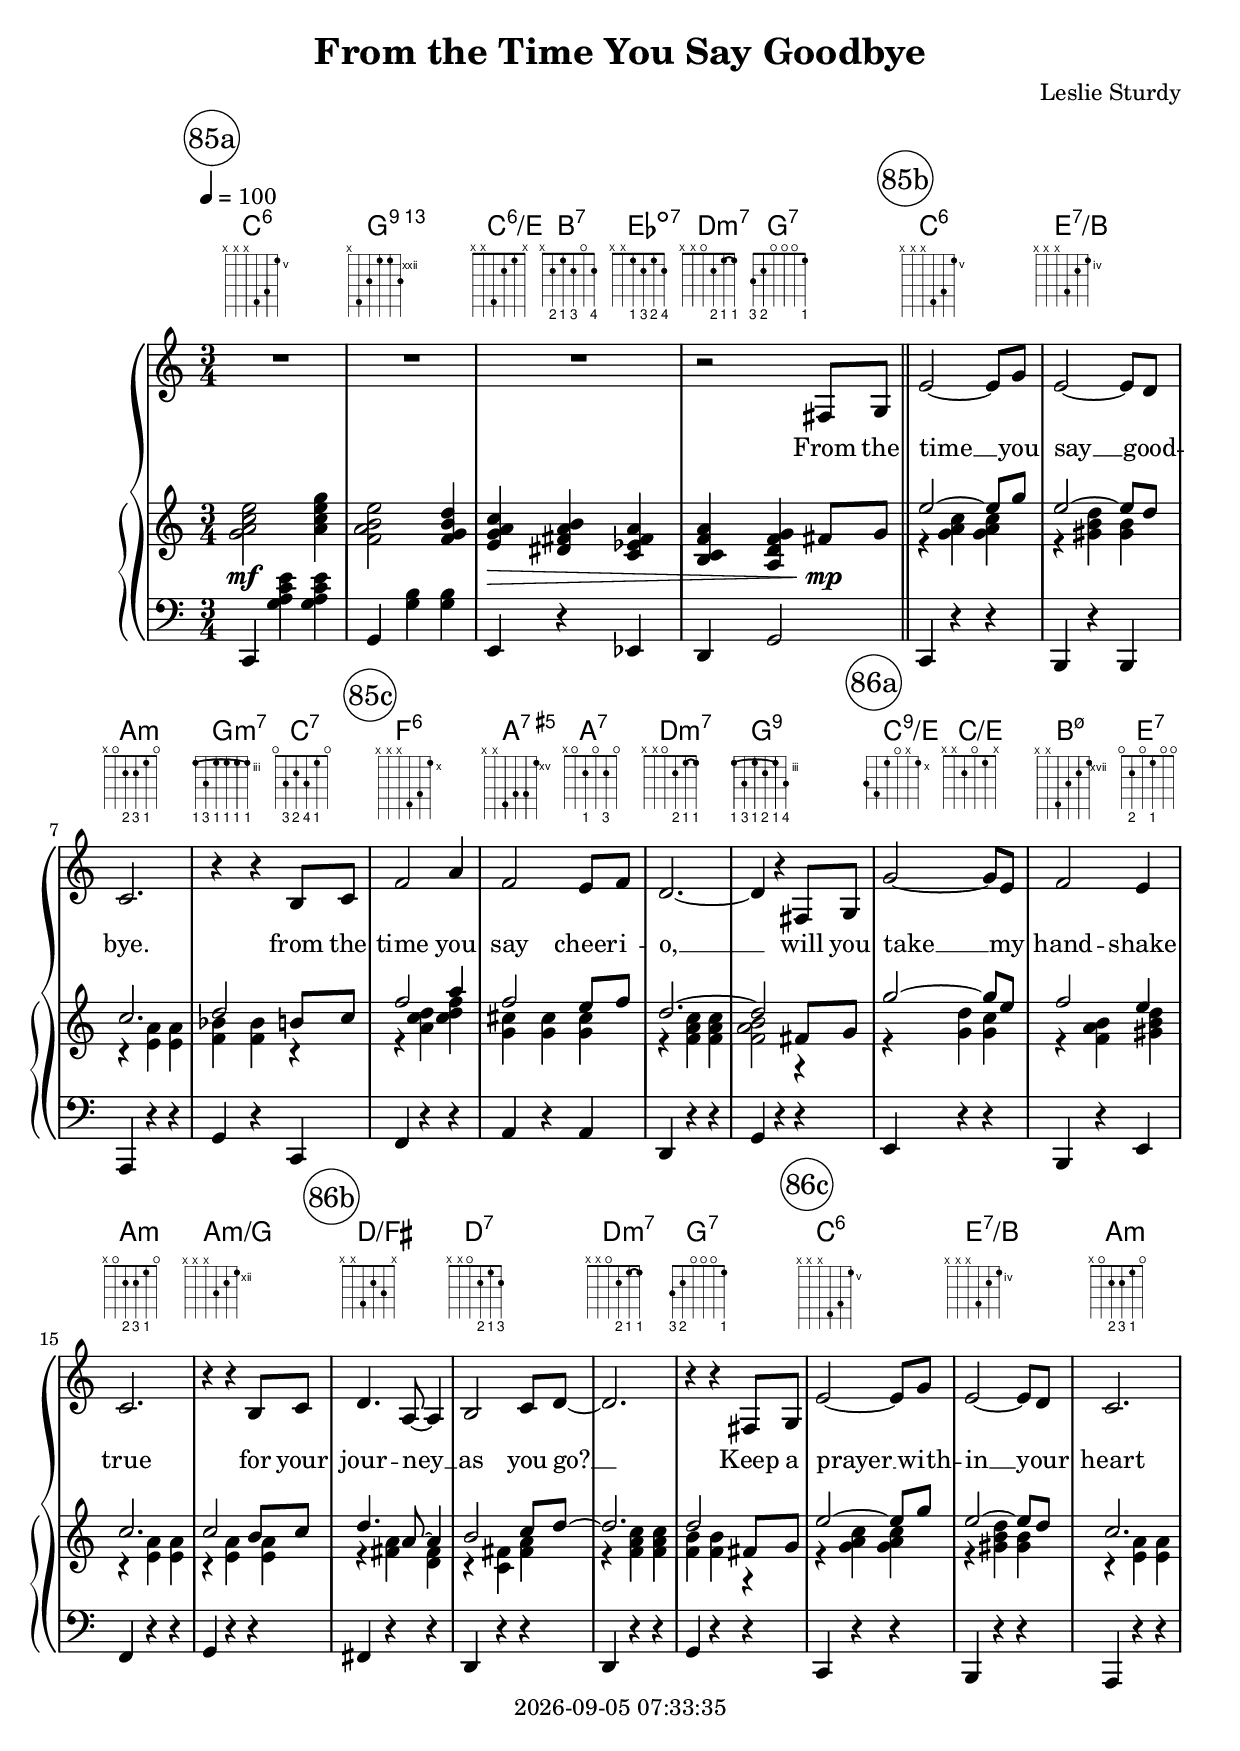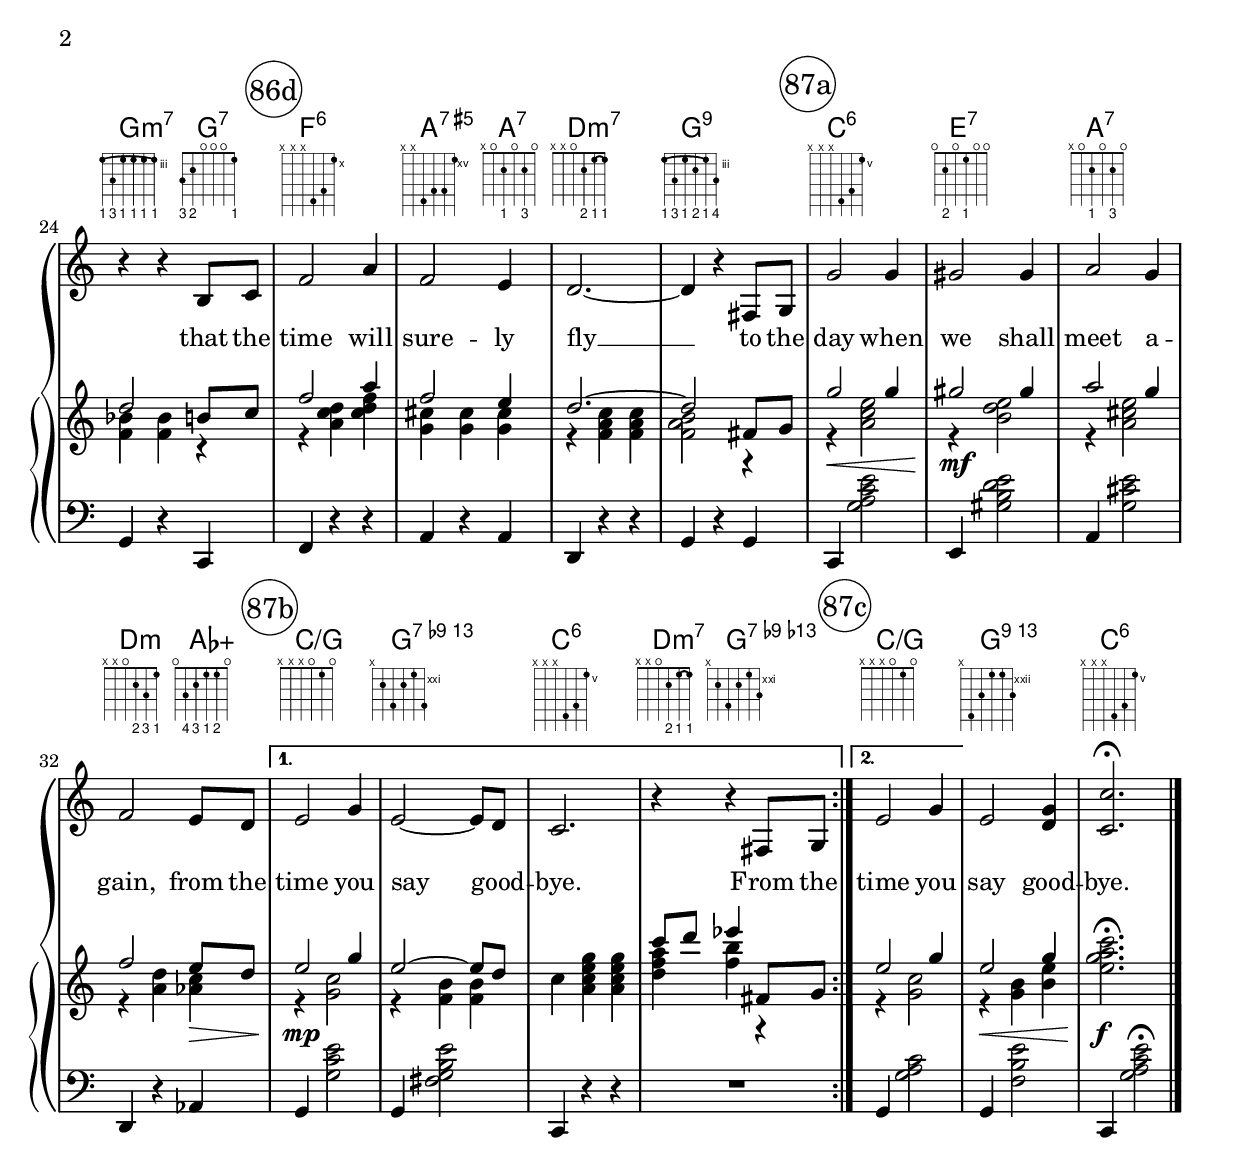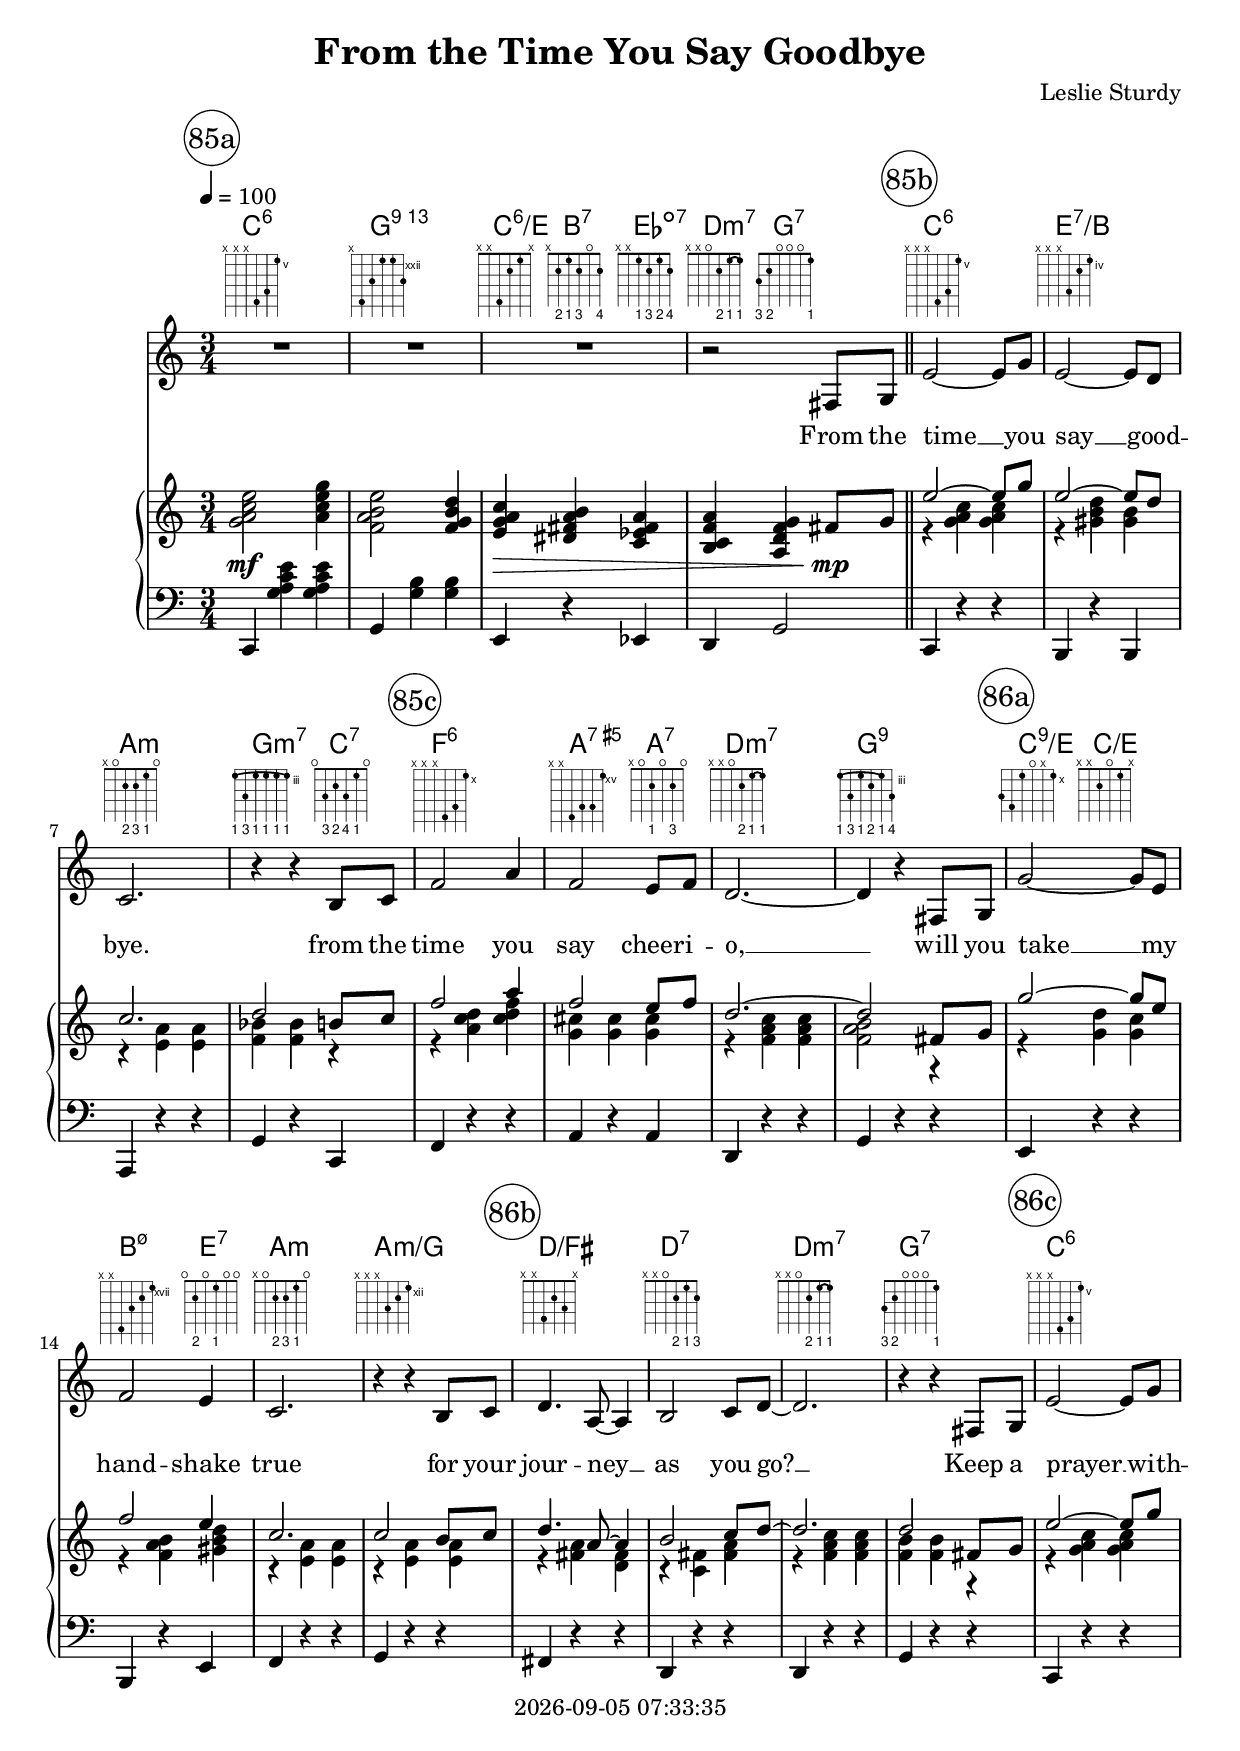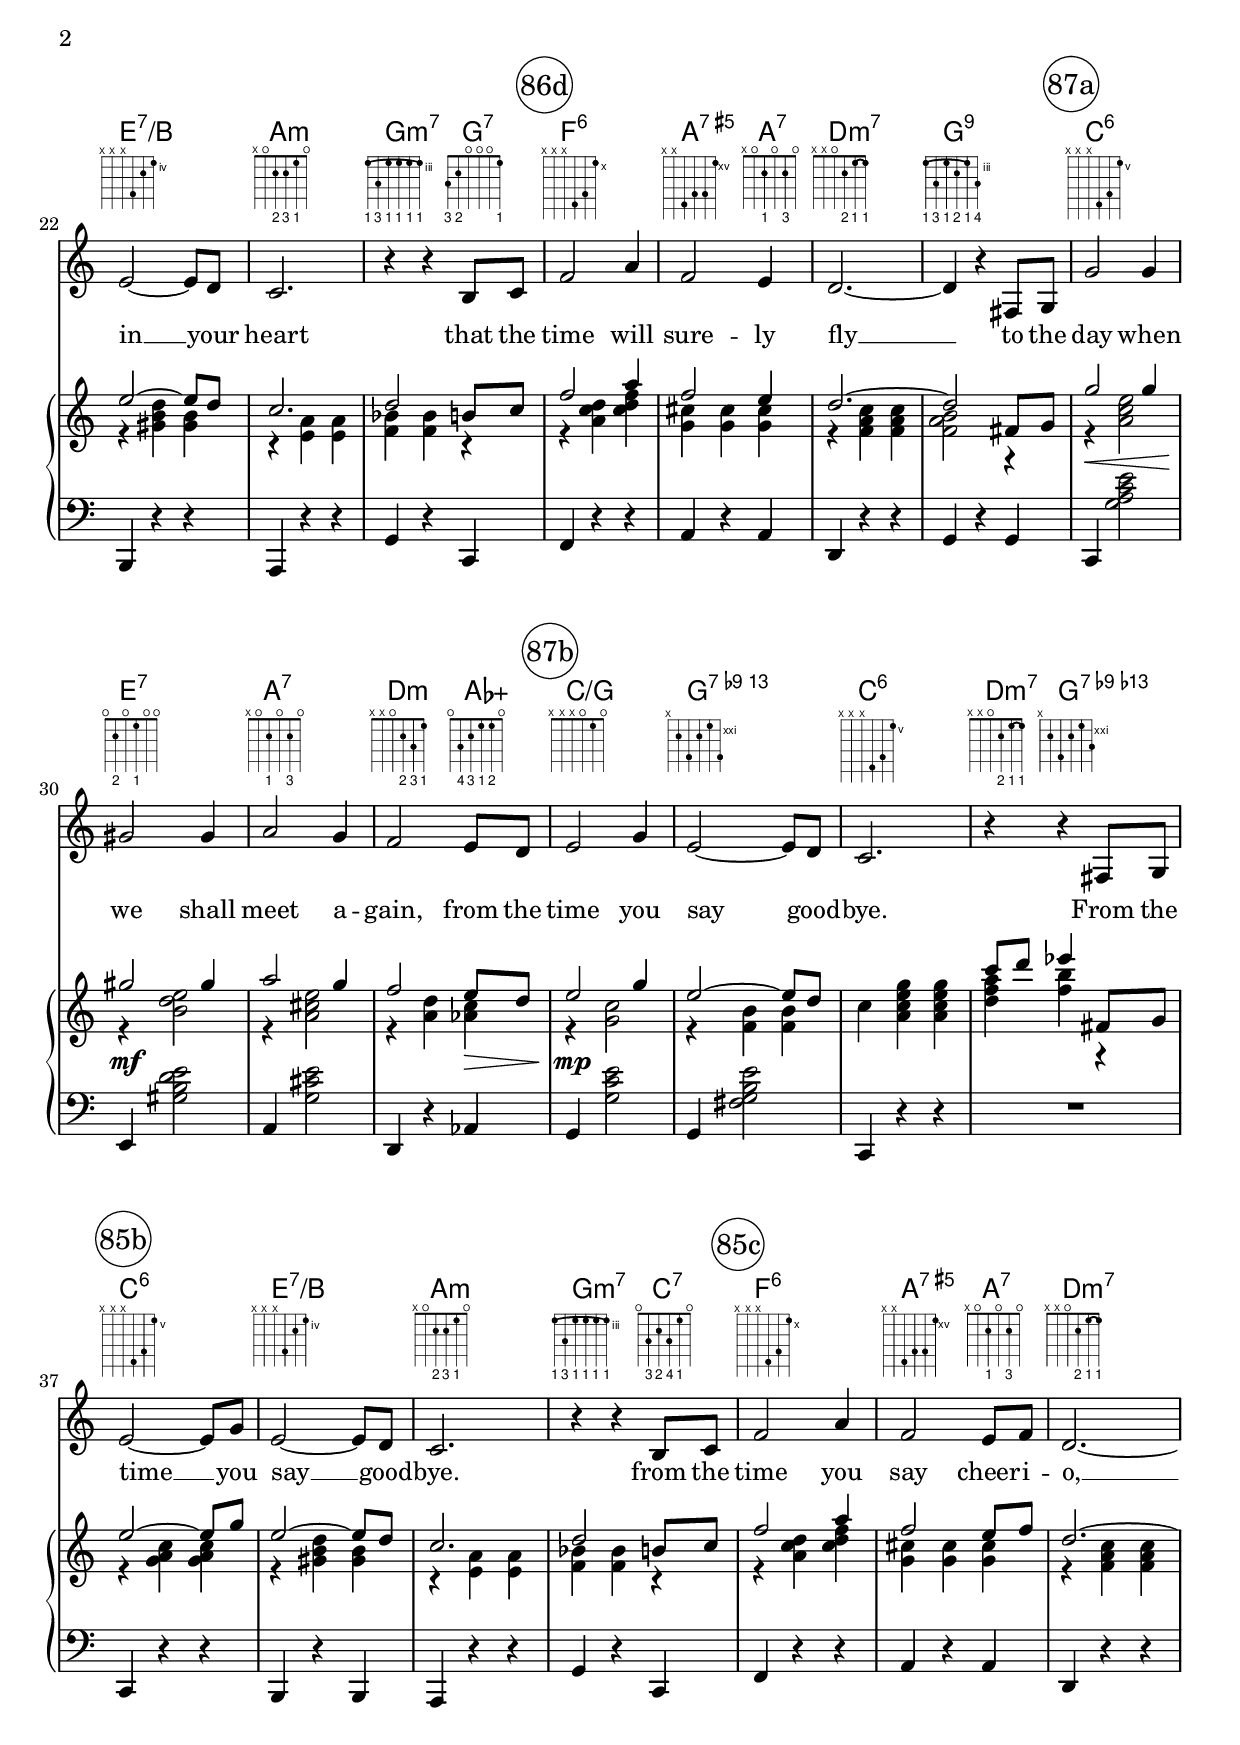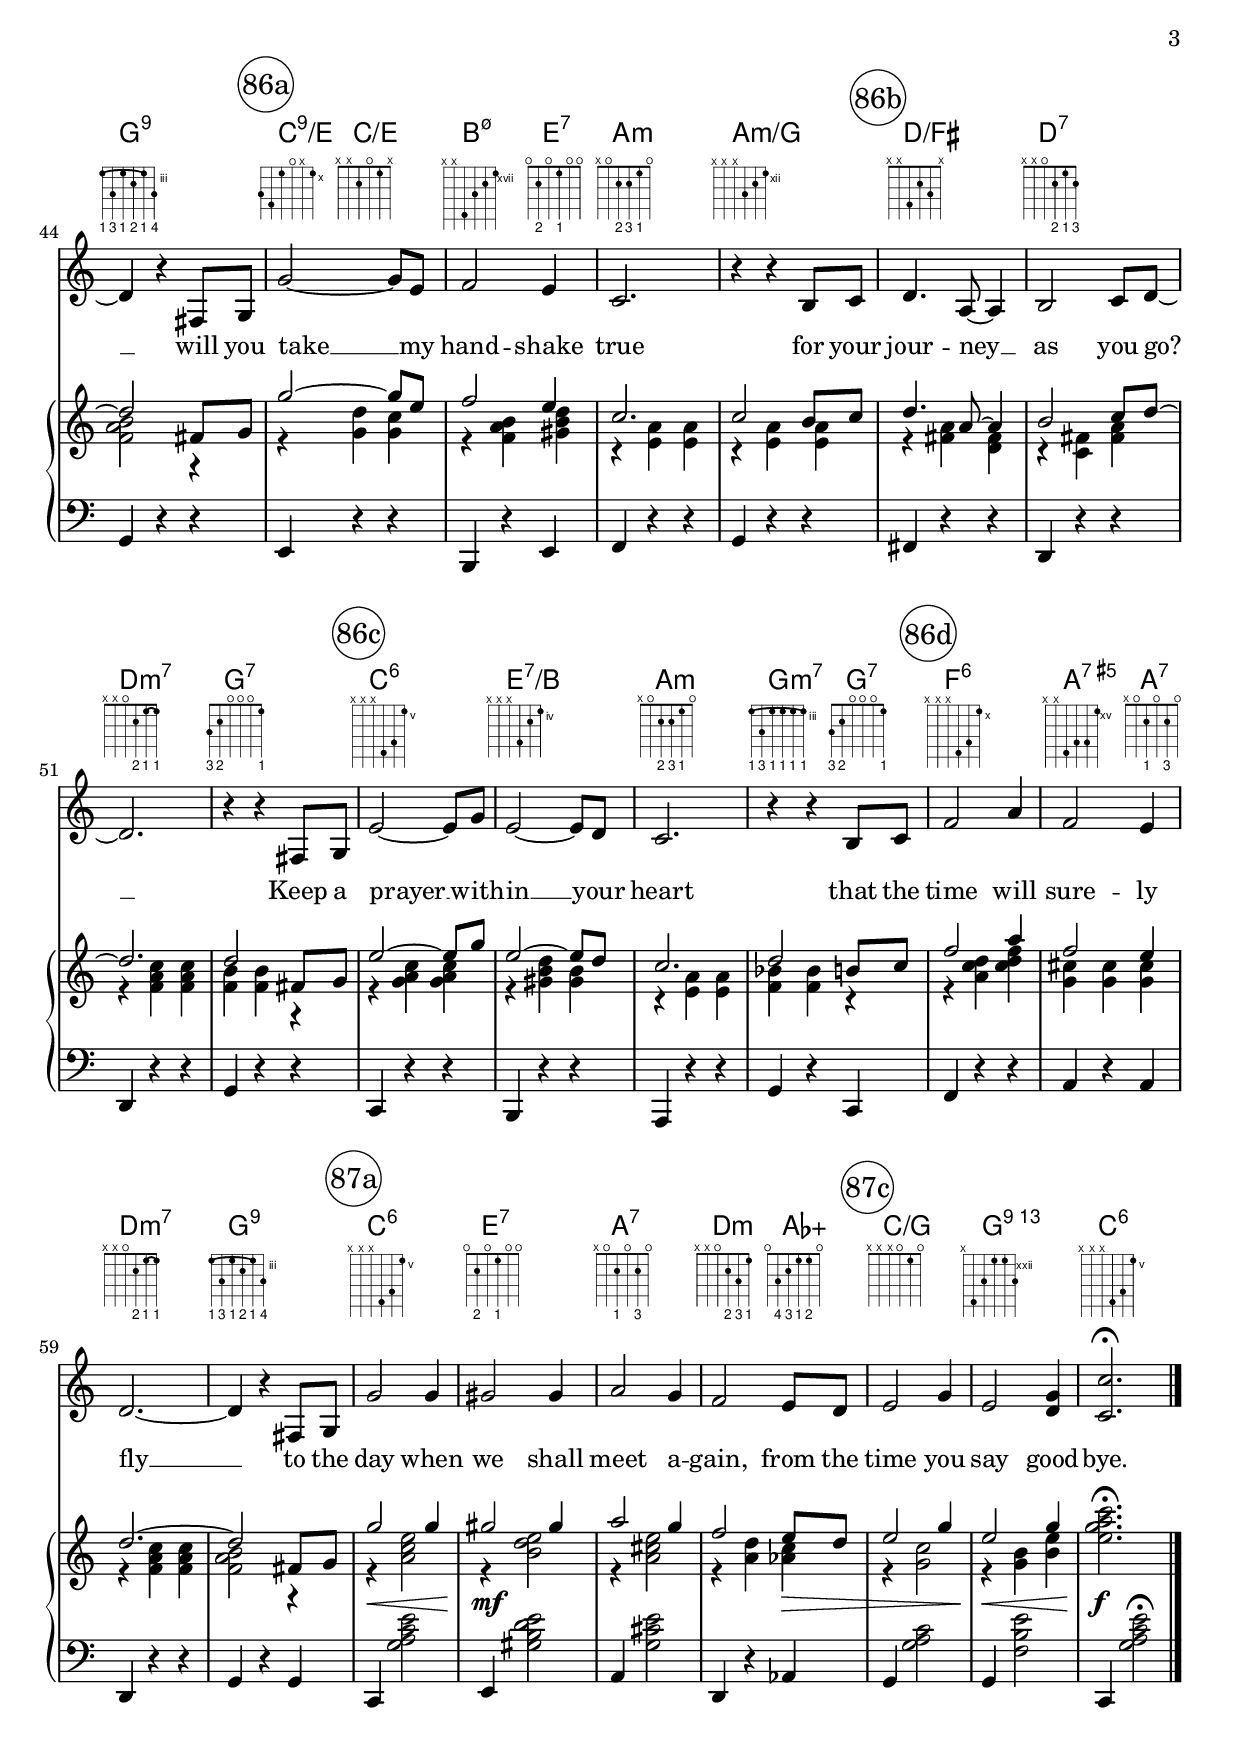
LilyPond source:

\version "2.20.0"

\include "predefined-guitar-fretboards.ly"

today = #(strftime "%Y-%m-%d %H:%M:%S" (localtime (current-time)))

\header {
% centered at top
%  dedication  = "dedication"
  title       = "From the Time You Say Goodbye"
%  subtitle    = "subtitle"
%  subsubtitle = "subsubtitle"
%  instrument  = "instrument"
  
% arrangement of following lines:
%
%  poet    composer
%  meter   arranger
%  piece       opus

  composer    = "Leslie Sturdy"
%  arranger    = "arranger"
%  opus        = "opus"

%  poet        = "poet"
%  meter       = "meter"
%  piece       = "piece"

% centered at bottom
% tagline     = "tagline" % default lilypond version
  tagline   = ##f
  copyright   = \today
}

% #(set-global-staff-size 16)

global = {
  \key c \major
  \time 3/4
}

TempoTrack = {
  \global
  \tempo 4=100
  s2.*4
  \set Score.tempoHideNote = ##t
  \repeat volta 2 {s2.*28}
  \alternative {{s2.*4}
                {
                  s2.
                  s2.
                  s2 \tempo 4=50
                }
              }
}

RehearsalTrack = {
%  \set Score.currentBarNumber = #5
  \mark \markup { \circle "85a" } s2.*4
  \repeat volta 2 {
    \mark \markup { \circle "85b" } s2.*4
    \mark \markup { \circle "85c" } s2.*4
    \mark \markup { \circle "86a" } s2.*4
    \mark \markup { \circle "86b" } s2.*4
    \mark \markup { \circle "86c" } s2.*4
    \mark \markup { \circle "86d" } s2.*4
    \mark \markup { \circle "87a" } s2.*4
  }
  \alternative {
    {
      \mark \markup { \circle "87b" } s2.*4
    }
    {
      \mark \markup { \circle "87c" } s2.
    }
  }
  s2.*2
}

ChordTrack = \chordmode {
  c2.:6
  g:13
  c4:6/e b:7 ees:dim7
  d4:m7
  g2:7
  \repeat volta 2 {
    c2.:6 % 85b
    e:7/b
    a:m
    g2:m7 c4:7
    f2.:6 % 85c
    a2:aug7 a4:7
    d2.:m7
    g:9
    c4:9/e c2/e % 86a %%% FIX
    b2:m7.5- e4:7
    a2.:m
    a:m/g
    d/fis % 86b
    d:7
    d:m7
    g:7
    c2.:6 % 86c
    e:7/b
    a:m
    g2:m7 g4:7
    f2.:6 % 86c
    a2:aug7 a4:7
    d2.:m7
    g:9
    c:6 % 87a
    e:7
    a:7
    d2:m aes4:aug
  }
  \alternative {
    {
      c2./g % 87b
      g:13.9-
      c:6
      d4:m7 g2:7.9-.13-
    }
    {
      c2./g % 87c
    }
  }
  g2.:13
  c:6
}

melody = \relative {
  \global
  R2.*3
  r2 fis8 g \bar "||"
  \repeat volta 2 {
    e'2~8 g % 85b
    e2~8 d
    c2.
    r4 r b8 c
    f2 a4 % 85c
    f2 e8 f
    d2.~
    d4 r fis,8 g
    g'2~8 e % 86a
    f2 e4
    c2.
    r4 r b8 c
    d4. a8~4 % 86b
    b2 c8 d~
    d2.
    r4 r fis,8 g
    e'2~8 g % 86c
    e2~8 d
    c2.
    r4 r b8 c
    f2 a4 % 86d
    f2 e4
    d2.~
    d4 r fis,8 g
    g'2 g4 % 87a
    gis2 gis4
    a2 g4
    f2 e8 d
  }
  \alternative {
    {
      e2 g4 % 87b
      e2~8 d
      c2.
      r4 r fis,8 g
    }
    {
      e'2 g4 % 87c
    }
  }
  e2 <d g>4
  <c c'>2.\fermata
  \bar "|."
}

wordsOne = \lyricmode {
  From the time __ you say __ good -- bye.
  from the time you say cheer -- i -- o, __
  will you take __ my hand -- shake true
  for your jour -- ney __ as you go? __
  Keep a prayer __ with -- in __ your heart
  that the time will sure -- ly fly __
  to the day when we shall meet a -- gain,
  from the time you say good -- bye.
  From the
  time you say good -- bye.
}

wordsSingle = \lyricmode {
  From the time __ you say __ good -- bye.
  from the time you say cheer -- i -- o, __
  will you take __ my hand -- shake true
  for your jour -- ney __ as you go? __
  Keep a prayer __ with -- in __ your heart
  that the time will sure -- ly fly __
  to the day when we shall meet a -- gain,
  from the time you say good -- bye.
  From the time __ you say __ good -- bye.
  from the time you say cheer -- i -- o, __
  will you take __ my hand -- shake true
  for your jour -- ney __ as you go? __
  Keep a prayer __ with -- in __ your heart
  that the time will sure -- ly fly __
  to the day when we shall meet a -- gain,
  from the time you say good -- bye.
}

midiWords = \lyricmode {
  "\nFrom " "the " "time "  "you " "say "  good "bye. "
  "\nfrom " "the " "time " "you " "say " cheer i "o, " 
  "\nwill " "you " "take "  "my " hand "shake " "true "
  "\nfor " "your " jour "ney "  "as " "you " "go? " 
  "\nKeep " "a " "prayer "  with "in "  "your " "heart "
  "\nthat " "the " "time " "will " sure "ly " "fly " 
  "\nto " "the " "day " "when " "we " "shall " "meet " a "gain, "
  "\nfrom " "the " "time " "you " "say " good "bye. "
  "\nFrom " "the " "time "  "you " "say "  good "bye. "
  "\nfrom " "the " "time " "you " "say " cheer i "o, " 
  "\nwill " "you " "take "  "my " hand "shake " "true "
  "\nfor " "your " jour "ney "  "as " "you " "go? " 
  "\nKeep " "a " "prayer "  with "in "  "your " "heart "
  "\nthat " "the " "time " "will " sure "ly " "fly " 
  "\nto " "the " "day " "when " "we " "shall " "meet " a "gain, "
  "\nfrom " "the " "time " "you " "say " good "bye. "
}

pianoRH = \relative {
  \global
  <g' a c e>2 <a c e g>4
  <f a b e>2 <f g b d>4 <e g a c>4 <dis fis a b> <c ees fis a>
  <b c f a>4 <a d f g> fis'8 g
  \repeat volta 2 {
    s2.*28
  }
  \alternative {
    {
      s2.*2
      c4 <a c e g> q % 87b++
      s2.
    }
    {
      s2.*2
      <e' g a c>2.\fermata % 87c++
    }
  }
  \bar "|."
}

pianoRHone = \relative {
  \global
  \voiceOne
  s2.*4
  \repeat volta 2 {
    e''2~8 g % 85b
    e2~8 d
    c2.
    d2 b8 c
    f2 a4 % 85c
    f2 e8 f
    d2.~
    d2 fis,8 g
    g'2~8 e % 86a
    f2 e4
    c2.
    c2 b8 c
    d4. a8~4 % 86b
    b2 c8 d~
    d2.
    d2 fis,8 g
    e'2~8 g % 86c
    e2~8 d
    c2.
    d2 b8 c
    f2 a4 % 86d
    f2 e4
    d2.~
    d2 fis,8 g
    g'2 g4 % 87a
    gis2 gis4
    a2 g4
    f2 e8 d
  }
  \alternative {
    {
      e2 g4 % 87b
      e2~8 d
      s2.
      c'8 d ees4 fis,,8 g
    }
    {
      e'2 g4 % 87c
    }
  }
  e2 g4
  s2.
  \bar "|."
}

pianoRHtwo = \relative {
  \global
  \voiceTwo
  s2.*4
  \repeat volta 2 {
    r4 <g' a c> q % 85b
    r4 <gis b d> <gis b>
    r4 <e a> q
    <f bes>4 q r
    r4 <a c d> <c d f> % 85c
    <g cis>4 q q
    r4 <f a c> q
    <f a b>2 r4
    r4 <g d'> <g c> % 86a
    r4 <f a b> <gis b d>
    r4 <e a> q
    r4 q q
    r4 <fis a> <d fis> % 86b
    r4 <c fis> <fis a>
    r4 <f a c> q
    <f b>4 q r
    r4 <g a c> q % 86c
    r4 <gis b d> <gis b>
    r4 <e a> q
    <f bes> q r
    r4 <a c d> <c d f> % 86d
    <g cis> q q
    r4 <f a c> q
    <f a b>2 r4
    r4 <a c e>2 % 87a
    r4 <b d e>2
    r4 <a cis e>2
    r4 <a d> <aes c>
  }
  \alternative {
    {
      r4 <g c>2 % 87b
      r4 <f b> q
      s2.
      <d' f a>4 <f b> r
    }
    {
      r4 <g, c>2 % 87c
    }
  }
  r4 <g b> <b e>
  s2.
  \bar "|."
}

dynamicsPiano = {
  \override DynamicTextSpanner.style = #'none
  s2.\mf
  s2.
  s2.\>
  s2 s4\mp
  \repeat volta 2 {
    s2.*24
    s2.\< % 87a
    s2.\mf
    s2.
    s2 s4\>
  }
  \alternative {
    {
      s2.\mp % 87b
      s2.
      s2.
      s2.
    }
    {
      s2. % 87c
      s2.\<
      s2.\f
    }
  }
}

pianoLH = \relative {
  \global
  \oneVoice
  c,4 <g'' a c e> q
  g,4 <g' b> q
  e,4 r ees
  d4 g2
  \repeat volta 2 {
    c,4 r r % 85b
    b4 r b
    a4 r r
    g'4 r c,
    f4 r r % 85c
    a4 r a
    d,4 r r
    g4 r r
    e4 r r % 86a
    b4 r e
    f4 r r
    g4 r r
    fis4 r r % 86b
    d4 r r
    d4 r r
    g4 r r
    c,4 r r % 86c
    b4 r r
    a4 r r
    g'4 r c,
    f4 r r % 86d
    a4 r a
    d,4 r r
    g4 r g
    c,4 <g'' a c e>2 % 87a
    e,4 <gis' b d e>2
    a,4 <g' cis e>2
    d,4 r aes'
  }
  \alternative {
    {
      g4 <g' c e>2 % 87b
      g,4 <fis' g b e>2
      c,4 r r
      R2.
    }
    {
      g'4 <g' a c>2 % 87c
    }
  }
  g,4 <f' b e>2
  c,4 <g'' a c e>2\fermata
  \bar "|."
}

\book {
  #(define output-suffix "repeat")
  \score {
    \context GrandStaff
    <<
      <<
        \new ChordNames { \ChordTrack }
        \new FretBoards { \ChordTrack }
      >>
      <<
        \new ChoirStaff
        <<
          \new Dynamics \TempoTrack
          \new Staff \with { \consists "Volta_engraver" }
          <<
            \new Voice \RehearsalTrack
            \new Voice = "melody" \melody
            \new Lyrics \lyricsto "melody" \wordsOne
          >>
        >>
        \new PianoStaff
        <<
          \new Staff
          <<
            \new Voice \pianoRH
            \new Voice \pianoRHone
            \new Voice \pianoRHtwo
          >>
          \new Dynamics \dynamicsPiano
          \new Staff
          <<
            \clef "bass"
            \new Voice \pianoLH
          >>
        >>
      >>
    >>
    \layout {
      indent = 1.5\cm
      \context {
        \Score
        \remove "Volta_engraver"
        }
      \context {
        \Staff \RemoveAllEmptyStaves
      }
    }
  }
}

\book {
  #(define output-suffix "single")
  \score {
    \unfoldRepeats
    <<
      <<
        \new ChordNames \ChordTrack
        \new FretBoards \ChordTrack
      >>
      <<
        \new ChoirStaff
        <<
          \new Dynamics \TempoTrack
          \new Staff
          <<
            \new Voice \RehearsalTrack
            \new Voice = "melody" \melody
            \new Lyrics \lyricsto "melody" \wordsSingle
          >>
        >>
        \new PianoStaff
        <<
          \new Staff
          <<
            \new Voice \pianoRH
            \new Voice \pianoRHone
            \new Voice \pianoRHtwo
          >>
          \new Dynamics \dynamicsPiano
          \new Staff
          <<
            \clef "bass"
            \new Voice \pianoLH
          >>
        >>
      >>
    >>
    \layout {
      indent = 1.5\cm
      \context {
        \Staff \RemoveAllEmptyStaves
      }
    }
  }
}

\book {
  #(define output-suffix "midi")
  \score {
    \unfoldRepeats
    <<
      <<
        \new ChordNames \ChordTrack
      >>
      <<
        \new ChoirStaff
        <<
          \new Dynamics \TempoTrack
          \new Staff
          <<
            \new Voice = "melody" \melody
            \new Lyrics \lyricsto "melody" { \midiWords }
          >>
        >>
        \new PianoStaff
        <<
          \new Staff
          <<
            \new Voice \pianoRH
            \new Voice \pianoRHone
            \new Voice \pianoRHtwo
          >>
          \new Dynamics \dynamicsPiano
          \new Staff
          <<
            \clef "bass"
            \new Voice \pianoLH
          >>
        >>
      >>
    >>
    \midi {}
  }
}
